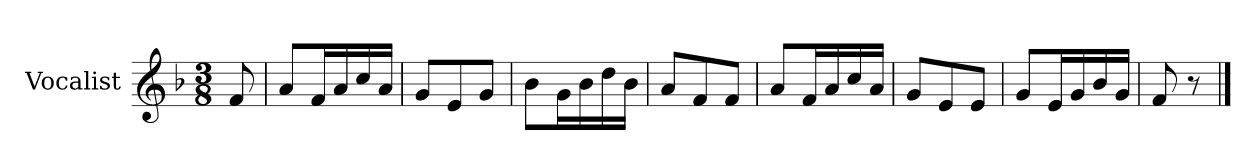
**kern
*part1
*staff1
*I"Vocalist
*k[b-]
*F:
*M3/8
=
8f
=1
8aL
16fL
16a
16cc
16aJJ
=2
8gL
8e
8gJ
=3
8b-L
16gL
16b-
16dd
16b-JJ
=4
8aL
8f
8fJ
=5
8aL
16fL
16a
16cc
16aJJ
=6
8gL
8e
8eJ
=7
8gL
16eL
16g
16b-
16gJJ
=8
8f
8r
==
*-
